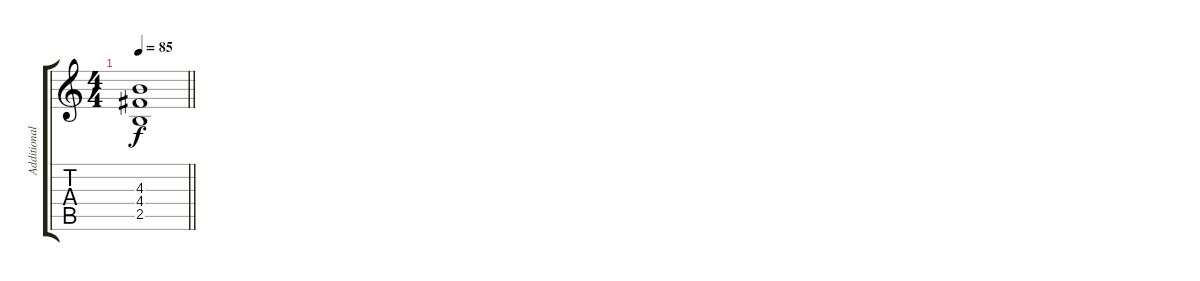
\track ("Additional Guitar" "Additional") {instrument overdrivenguitar}
\staff {score tabs}
\tuning (E4 B3 G3 D3 A2 E2) {hide}
\ts (4 4)
\tempo 85
\clef g2
\barLineRight lightlight
\ks c
(4.3 4.4 2.5).1{dy f}
